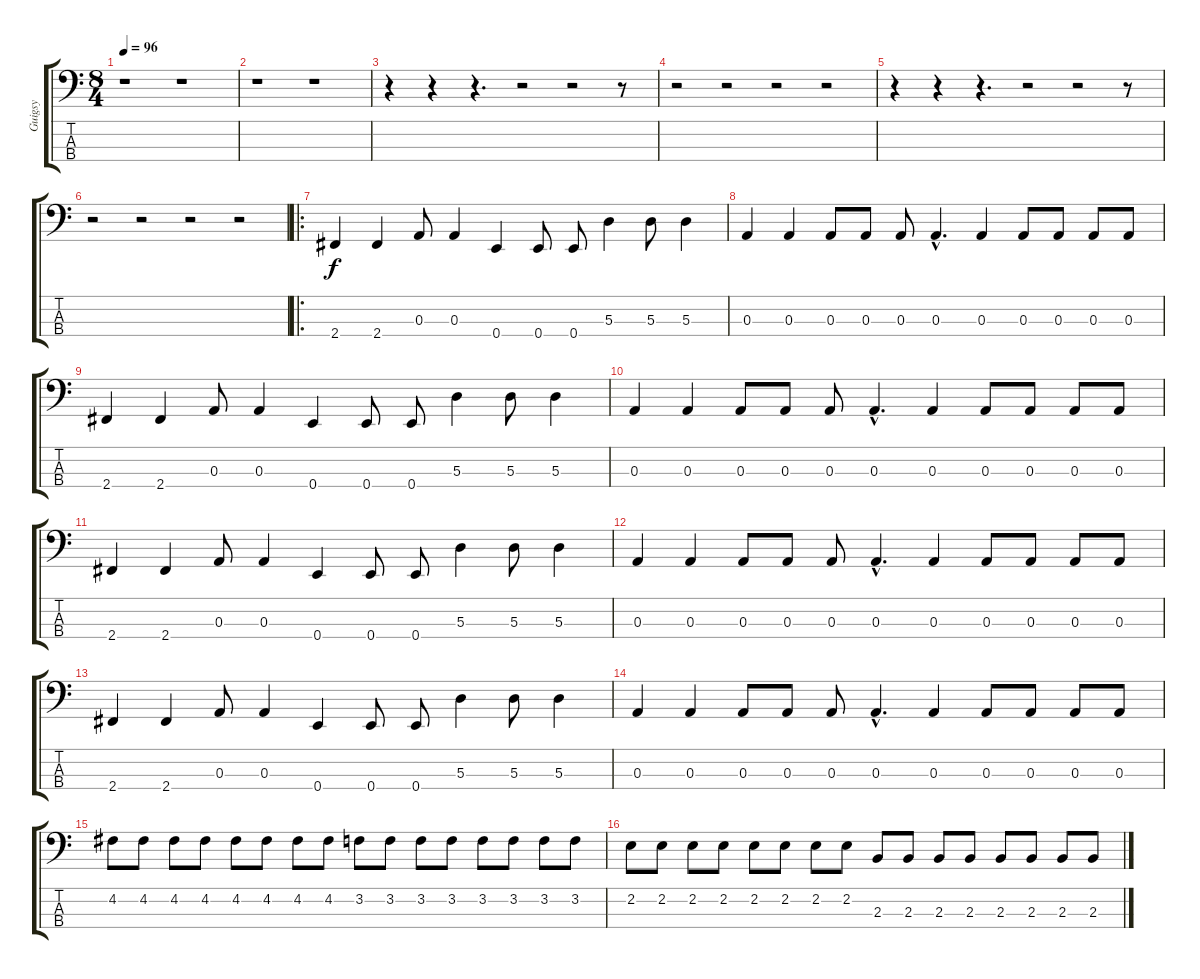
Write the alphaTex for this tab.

\track ("Guigsy" "Guigsy") {instrument electricbassfinger}
\staff {score tabs}
\tuning (G2 D2 A1 E1) {hide}
\ts (8 4)
\tempo 96
\clef f4
\ks c
r.1{dy f instrument electricbassfinger} r.1 |
r.1 r.1 |
r.4 r.4 r.4{d} r.2 r.2 r.8 |
r.2 r.2 r.2 r.2 |
r.4 r.4 r.4{d} r.2 r.2 r.8 |
r.2 r.2 r.2 r.2 |
\ro
2.4.4 2.4.4 0.3.8 0.3.4 0.4.4 0.4.8 0.4.8 5.3.4 5.3.8 5.3.4 |
0.3.4 0.3.4 0.3.8 0.3.8 0.3.8 0.3{hac}.4{d} 0.3.4 0.3.8 0.3.8 0.3.8 0.3.8 |
2.4.4 2.4.4 0.3.8 0.3.4 0.4.4 0.4.8 0.4.8 5.3.4 5.3.8 5.3.4 |
0.3.4 0.3.4 0.3.8 0.3.8 0.3.8 0.3{hac}.4{d} 0.3.4 0.3.8 0.3.8 0.3.8 0.3.8 |
2.4.4 2.4.4 0.3.8 0.3.4 0.4.4 0.4.8 0.4.8 5.3.4 5.3.8 5.3.4 |
0.3.4 0.3.4 0.3.8 0.3.8 0.3.8 0.3{hac}.4{d} 0.3.4 0.3.8 0.3.8 0.3.8 0.3.8 |
2.4.4 2.4.4 0.3.8 0.3.4 0.4.4 0.4.8 0.4.8 5.3.4 5.3.8 5.3.4 |
0.3.4 0.3.4 0.3.8 0.3.8 0.3.8 0.3{hac}.4{d} 0.3.4 0.3.8 0.3.8 0.3.8 0.3.8 |
4.2.8 4.2.8 4.2.8 4.2.8 4.2.8 4.2.8 4.2.8 4.2.8 3.2.8 3.2.8 3.2.8 3.2.8 3.2.8 3.2.8 3.2.8 3.2.8 |
2.2.8 2.2.8 2.2.8 2.2.8 2.2.8 2.2.8 2.2.8 2.2.8 2.3.8 2.3.8 2.3.8 2.3.8 2.3.8 2.3.8 2.3.8 2.3.8
